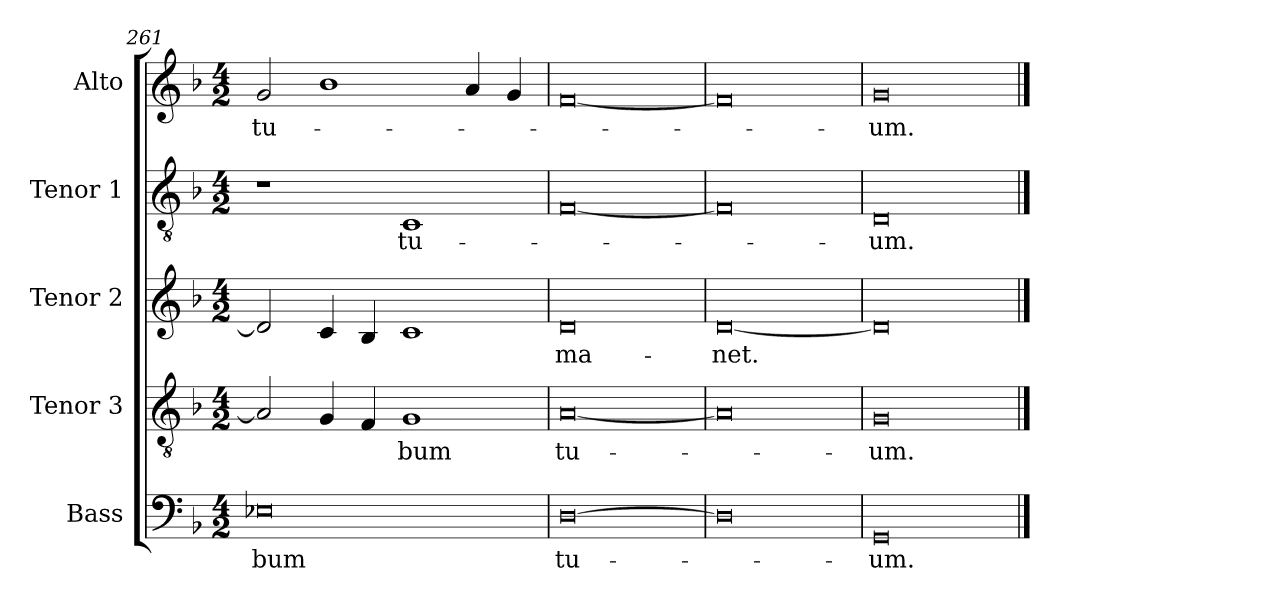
**kern	**text	**kern	**text	**kern	**text	**kern	**text	**kern	**text
*part5	*part5	*part4	*part4	*part3	*part3	*part2	*part2	*part1	*part1
*staff5	*staff5	*staff4	*staff4	*staff3	*staff3	*staff2	*staff2	*staff1	*staff1
*I"Bass	*	*I"Tenor 3	*	*I"Tenor 2	*	*I"Tenor 1	*	*I"Alto	*
*I'B	*	*I'T 3	*	*I'T 2	*	*I'T 1	*	*I'A	*
*clefF4	*	*clefGv2	*	*clefG2	*	*clefGv2	*	*clefG2	*
*k[b-]	*	*k[b-]	*	*k[b-]	*	*k[b-]	*	*k[b-]	*
*F:	*	*F:	*	*F:	*	*F:	*	*F:	*
*M4/2	*	*M4/2	*	*M4/2	*	*M4/2	*	*M4/2	*
=261	=261	=261	=261	=261	=261	=261	=261	=261	=261
!	!LO:LY:b	!	!	!	!	!	!	!	!LO:LY:b
0E-X	-bum	2A/]	.	2d/]	.	1r	.	2g/	tu-
.	.	4G/	.	4c/	.	.	.	1b-	.
.	.	4F/	.	4B-/	.	.	.	.	.
!	!	!	!LO:LY:b	!	!	!	!LO:LY:b	!	!
.	.	1G	-bum	1c	.	1C	tu-	.	.
.	.	.	.	.	.	.	.	4a/	.
.	.	.	.	.	.	.	.	4g/	.
!!LO:LB:g=z
=262	=262	=262	=262	=262	=262	=262	=262	=262	=262
!	!LO:LY:b	!	!LO:LY:b	!	!LO:LY:b	!	!	!	!
[0D	tu-	[0A	tu-	0d	ma-	[0F	.	[0f	.
=263	=263	=263	=263	=263	=263	=263	=263	=263	=263
!	!	!	!	!	!LO:LY:b	!	!	!	!
0D]	.	0A]	.	[0d	-net.	0F]	.	0f]	.
=264	=264	=264	=264	=264	=264	=264	=264	=264	=264
!	!LO:LY:b	!	!LO:LY:b	!	!	!	!LO:LY:b	!	!LO:LY:b
0GG	-um.	0G	-um.	0d]	.	0D	-um.	0g	-um.
==	==	==	==	==	==	==	==	==	==
*-	*-	*-	*-	*-	*-	*-	*-	*-	*-
